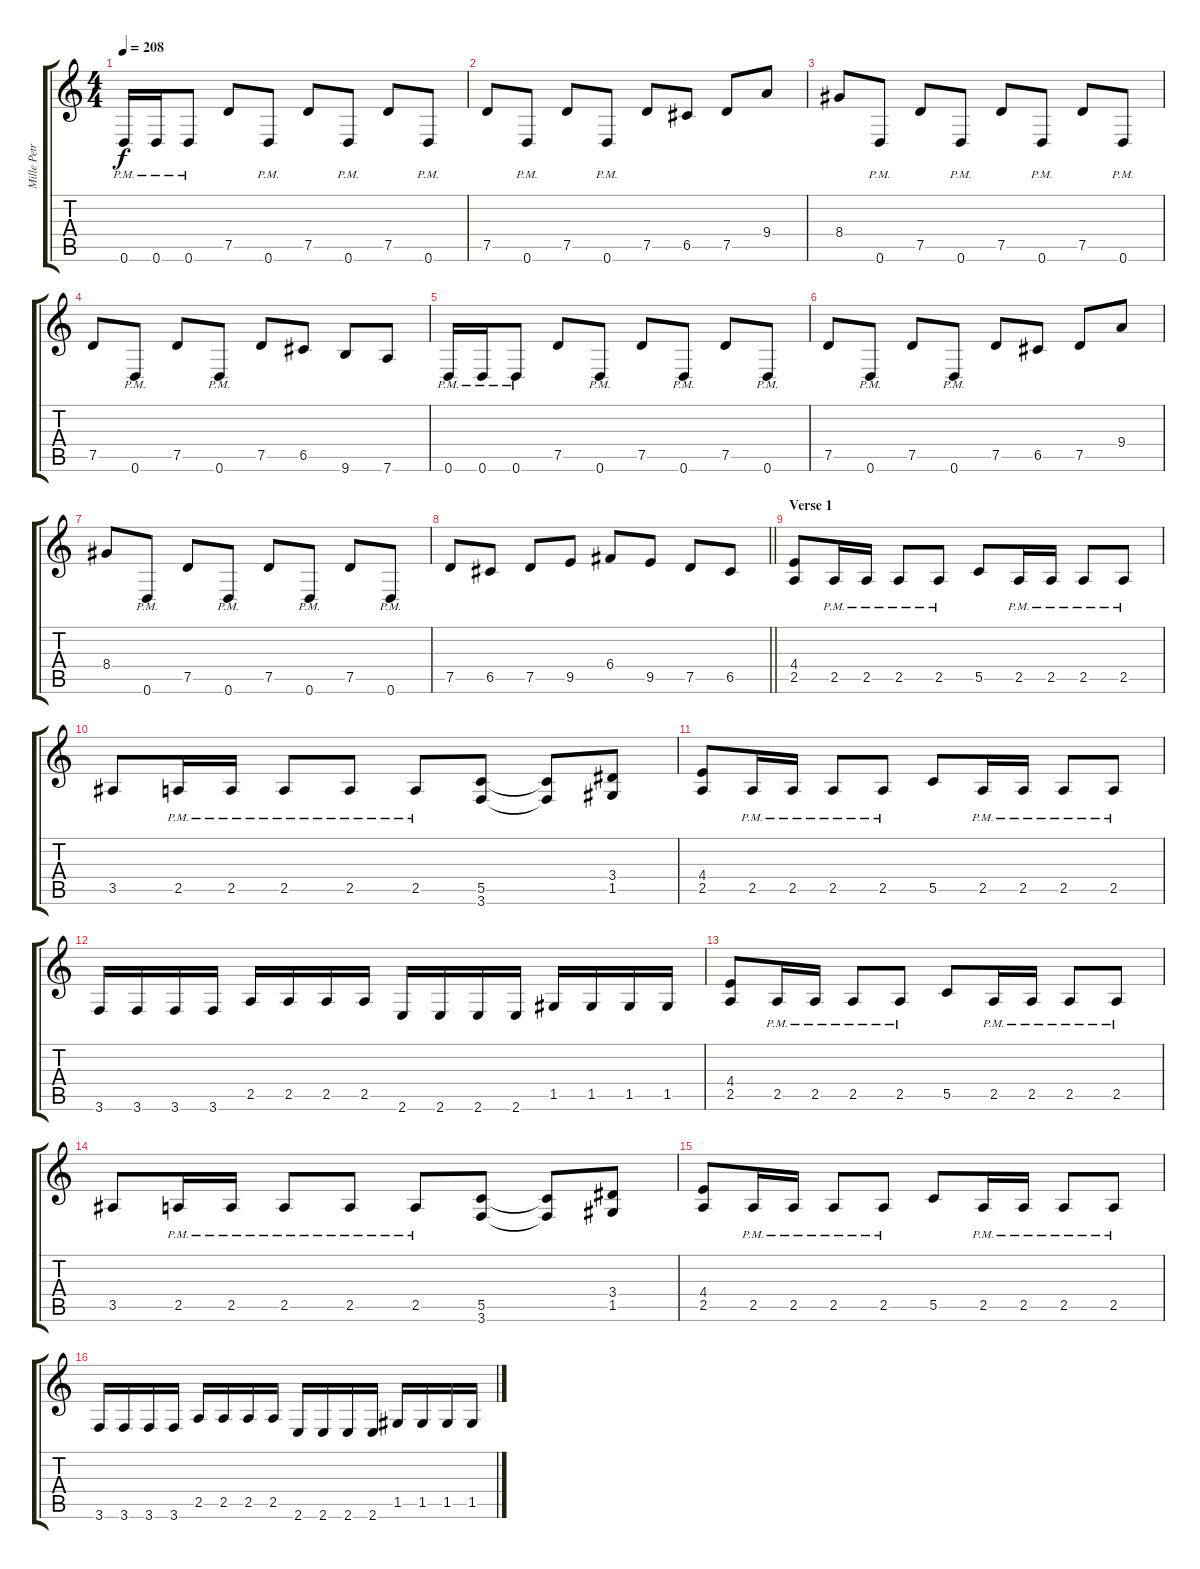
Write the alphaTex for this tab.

\track ("Mille Petrozza" "Mille Petr") {instrument distortionguitar}
\staff {score tabs}
\tuning (D4 A3 F3 C3 G2 D2) {hide}
\ts (4 4)
\tempo 208
\clef g2
\ks c
0.6{pm}.16{dy f volume 11} 0.6{pm}.16 0.6{pm}.8 7.5.8 0.6{pm}.8 7.5.8 0.6{pm}.8 7.5.8 0.6{pm}.8 |
7.5.8 0.6{pm}.8 7.5.8 0.6{pm}.8 7.5.8 6.5.8 7.5.8 9.4.8 |
8.4.8 0.6{pm}.8 7.5.8 0.6{pm}.8 7.5.8 0.6{pm}.8 7.5.8 0.6{pm}.8 |
7.5.8 0.6{pm}.8 7.5.8 0.6{pm}.8 7.5.8 6.5.8 9.6.8 7.6.8 |
0.6{pm}.16 0.6{pm}.16 0.6{pm}.8 7.5.8 0.6{pm}.8 7.5.8 0.6{pm}.8 7.5.8 0.6{pm}.8 |
7.5.8 0.6{pm}.8 7.5.8 0.6{pm}.8 7.5.8 6.5.8 7.5.8 9.4.8 |
8.4.8 0.6{pm}.8 7.5.8 0.6{pm}.8 7.5.8 0.6{pm}.8 7.5.8 0.6{pm}.8 |
\barLineRight lightlight
7.5.8 6.5.8 7.5.8 9.5.8 6.4.8 9.5.8 7.5.8 6.5.8 |
\section ("" "Verse 1")
(4.4 2.5).8 2.5{pm}.16 2.5{pm}.16 2.5{pm}.8 2.5{pm}.8 5.5.8 2.5{pm}.16 2.5{pm}.16 2.5{pm}.8 2.5{pm}.8 |
3.5.8 2.5{pm}.16 2.5{pm}.16 2.5{pm}.8 2.5{pm}.8 2.5{pm}.8 (5.5 3.6).8 (5.5{t} 3.6{t}).8 (3.4 1.5).8 |
(4.4 2.5).8 2.5{pm}.16 2.5{pm}.16 2.5{pm}.8 2.5{pm}.8 5.5.8 2.5{pm}.16 2.5{pm}.16 2.5{pm}.8 2.5{pm}.8 |
3.6.16 3.6.16 3.6.16 3.6.16 2.5.16 2.5.16 2.5.16 2.5.16 2.6.16 2.6.16 2.6.16 2.6.16 1.5.16 1.5.16 1.5.16 1.5.16 |
(4.4 2.5).8 2.5{pm}.16 2.5{pm}.16 2.5{pm}.8 2.5{pm}.8 5.5.8 2.5{pm}.16 2.5{pm}.16 2.5{pm}.8 2.5{pm}.8 |
3.5.8 2.5{pm}.16 2.5{pm}.16 2.5{pm}.8 2.5{pm}.8 2.5{pm}.8 (5.5 3.6).8 (5.5{t} 3.6{t}).8 (3.4 1.5).8 |
(4.4 2.5).8 2.5{pm}.16 2.5{pm}.16 2.5{pm}.8 2.5{pm}.8 5.5.8 2.5{pm}.16 2.5{pm}.16 2.5{pm}.8 2.5{pm}.8 |
3.6.16 3.6.16 3.6.16 3.6.16 2.5.16 2.5.16 2.5.16 2.5.16 2.6.16 2.6.16 2.6.16 2.6.16 1.5.16 1.5.16 1.5.16 1.5.16
